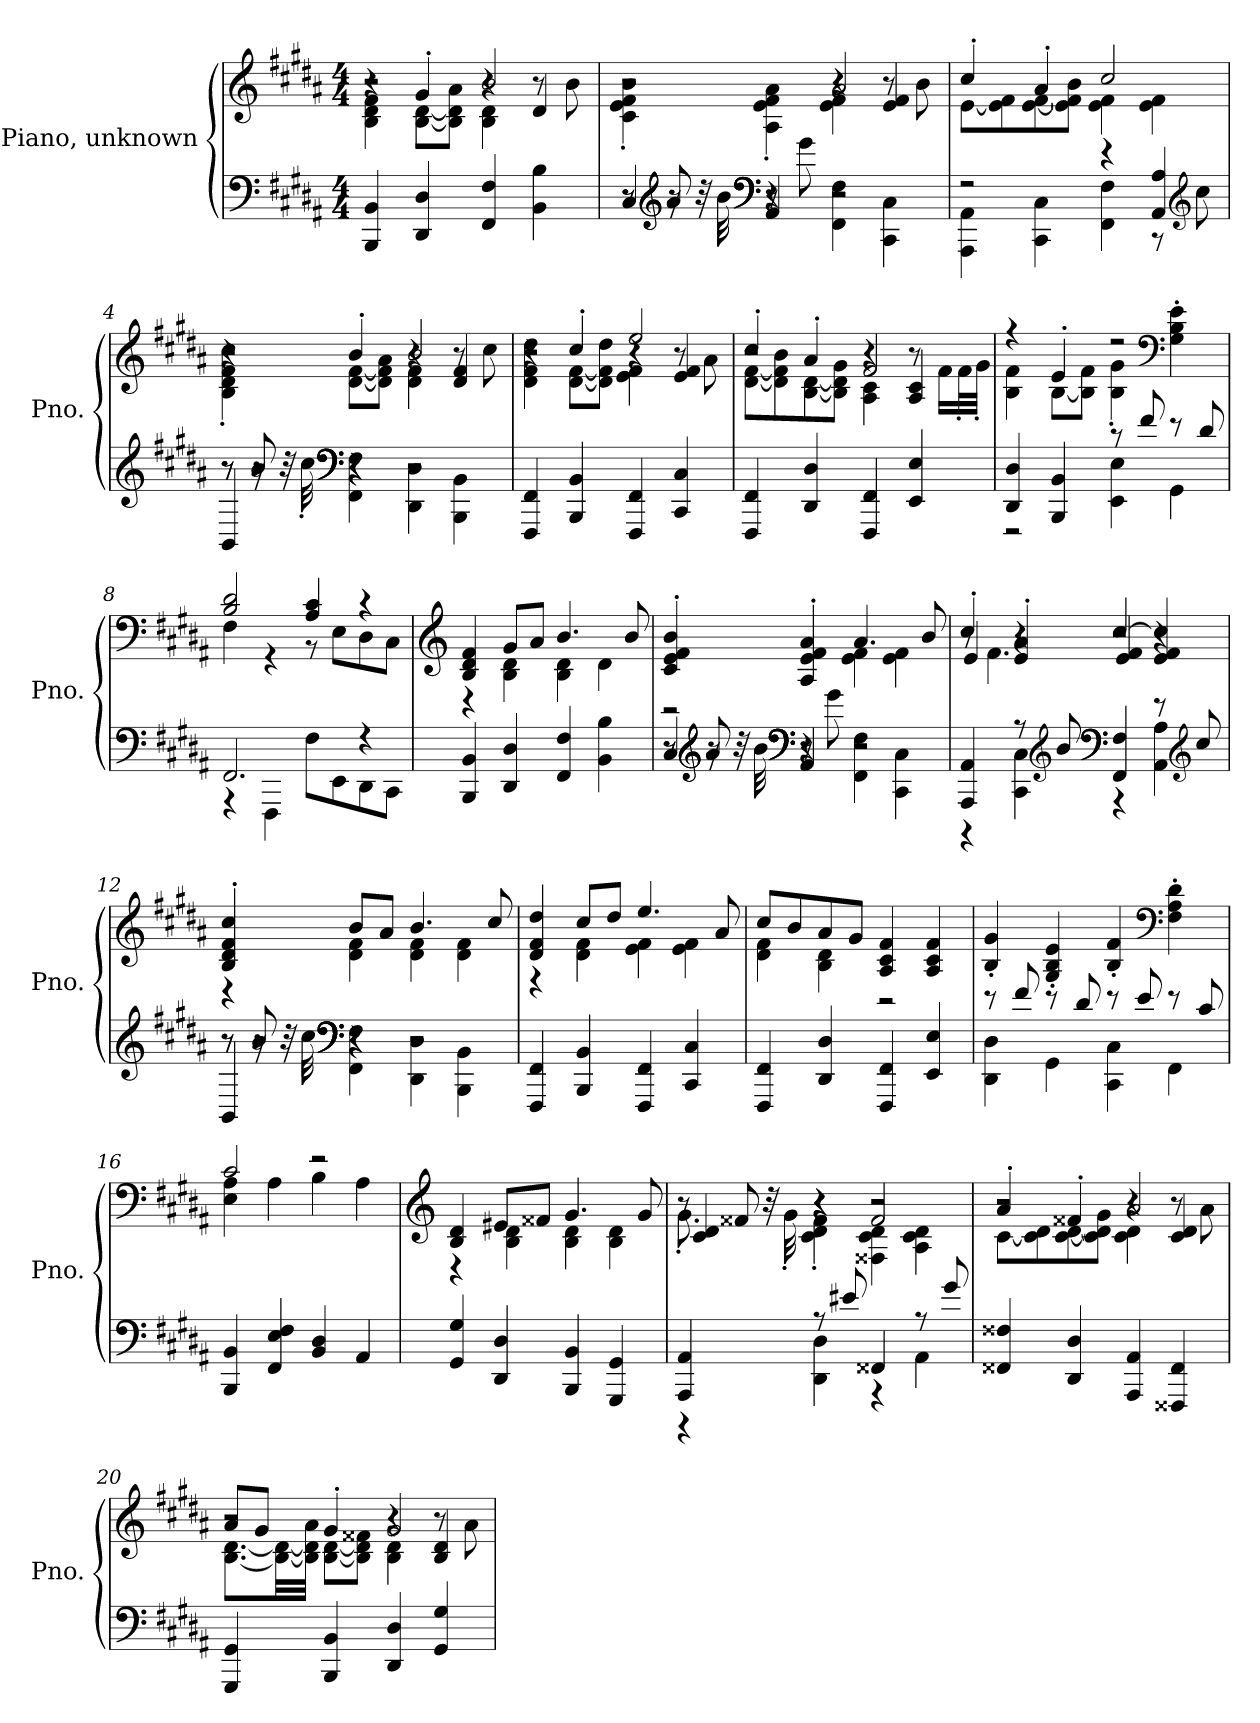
**kern	**kern
*part1	*part1
*staff2	*staff1
*I"Piano, unknown	*
*I'Pno.	*
*clefF4	*clefG2
*k[f#c#g#d#a#]	*k[f#c#g#d#a#]
*M4/4	*M4/4
*MM120	*MM120
=1	=1
*	*^
*	*	*^
4BBB/ 4BB/	4r	4B\ 4d#\ 4f#\	2r
4DD#/ 4D#/	4g#'/	[8B\ [8d#\L	.
.	.	8B\] 8d#\] 8a#\J	.
4FF#/ 4F#/	2b/	4B\ 4d#\	4r
4BB\ 4B\	.	8r	4d#/
.	.	8b\	.
=2	=2	=2	=2
*^	*	*	*
*	*^	*	*	*
8r	8r	4C#/	2r	4c#\' 4e\' 4f#\' 4b\'	2r
*clefG2	*	*	*	*	*
8a#/	16r	.	.	.	.
.	32r	.	.	.	.
.	32b\	.	.	.	.
*clefF4	*	*	*	*	*
4r	8r	4AA#/	.	4A#\' 4e\' 4f#\' 4a#\'	.
.	8g#\	.	.	.	.
2r	4FF#\ 4F#\	2r	2a#/	4e\ 4f#\	4r
.	4CC#\ 4C#\	.	.	8r	4e/ 4f#/
.	.	.	.	8b\	.
*	*v	*v	*	*	*
*	*	*	*v	*v
=3	=3	=3	=3
2r	4AAA#\ 4AA#\	4cc#'/	[8e\L
.	.	.	8e\] 8f#\
.	4CC#\ 4C#\	4a#'/	[8e\ [8f#\
.	.	.	8e\] 8f#\] 8b\J
4r	4FF#\ 4F#\	2cc#/	4e\ 4f#\
4AA#/ 4A#/	8r	.	4e\ 4f#\
*clefG2	*	*	*
.	8cc#\	.	.
!!LO:LB:g=z
=4	=4	=4	=4
*	*^	*	*^
8r	8r	4BB/	4r	4B\' 4d#\' 4f#\' 4cc#\'	2r
8b/	16r	.	.	.	.
.	32r	.	.	.	.
.	32cc#'\	.	.	.	.
*clefF4	*	*	*	*	*
4r	4FF#\ 4F#\	4r	4b'/	[8d#\ [8f#\L	.
.	.	.	.	8d#\] 8f#\] 8a#\J	.
2r	4DD#\ 4D#\	2r	2b/	4d#\ 4f#\	4r
.	4BBB\ 4BB\	.	.	8r	4d#/ 4f#/
.	.	.	.	8cc#\	.
*v	*v	*v	*	*	*
=5	=5	=5	=5
4FFF#/ 4FF#/	4r	4d#\ 4f#\ 4dd#\	2r
4BBB/ 4BB/	4cc#'/	[8d#\ [8f#\L	.
.	.	8d#\] 8f#\] 8dd#\J	.
4FFF#/ 4FF#/	2ee/	4e\ 4f#\	4r
4CC#/ 4C#/	.	8r	4e/ 4f#/
.	.	8a#\	.
=6	=6	=6	=6
4FFF#/ 4FF#/	4cc#'/	[8d#\ [8f#\L	2r
.	.	8d#\] 8f#\] 8b\	.
4DD#/ 4D#/	4a#'/	[8B\ [8d#\	.
.	.	8B\] 8d#\] 8g#\J	.
4FFF#/ 4FF#/	2f#/	4A#\ 4c#\	4r
4EE/ 4E/	.	8r	4A#/ 4c#/
.	.	16f#\LL	.
.	.	32f#'\L	.
.	.	32g#'\JJJ	.
*	*	*v	*v
!!LO:LB:g=z
=7	=7	=7
*^	*	*
4DD#/ 4D#/	2r	4r	4B\ 4f#\
4BBB/ 4BB/	.	4e'/	[8B\L
.	.	.	8B\] 8f#\J
8r	4EE\ 4E\	2r	4B\' 4g#\'
8f#/	.	.	.
*	*	*clefF4	*
8r	4GG#\	.	4G#\' 4B\' 4e\'
8d#/	.	.	.
=8	=8	=8	=8
2.FF#/	4r	2B/ 2d#/	4F#\
.	4FFF#\	.	4r
.	8F#\L	4A#/ 4c#/	8r
.	8EE\	.	8E\L
4r	8DD#\	4r	8D#\
.	8CC#\J	.	8C#\J
*v	*v	*	*
=9	=9	=9
*	*clefG2	*
4BBB/ 4BB/	4B/ 4d#/ 4f#/	4r
4DD#/ 4D#/	8g#/L	4B\ 4d#\
.	8a#/J	.
4FF#/ 4F#/	4.b/	4B\ 4d#\
4BB\ 4B\	.	4d#\
.	8b/	.
!!LO:LB:g=z	!!
=10	=10	=10
*^	*	*
*	*^	*	*
8r	8r	4C#/	4c#/' 4e/' 4f#/' 4b/'	2r
*clefG2	*	*	*	*
8a#/	16r	.	.	.
.	32r	.	.	.
.	32b\	.	.	.
*clefF4	*	*	*	*
4r	8r	4AA#/	4A#/' 4e/' 4f#/' 4a#/'	.
.	8g#\	.	.	.
2r	4FF#\ 4F#\	2r	4.a#/	4e\ 4f#\
.	4CC#\ 4C#\	.	.	4e\ 4f#\
.	.	.	8b/	.
*	*v	*v	*	*
=11	=11	=11	=11
*	*	*	*^
4AAA#/ 4AA#/	4r	4cc#'/	8r	4e/
.	.	.	4.f#\	.
8r	4CC#\ 4C#\	4e/' 4a#/'	.	4r
*clefG2	*	*	*	*
8b/	.	.	.	.
*clefF4	*	*	*	*
4FF#/ 4F#/	4r	[4cc#/	2r	4e/ 4f#/
8r	4AA#\ 4A#\	4e/ 4f#/ 4cc#/]	.	4r
*clefG2	*	*	*	*
8cc#/	.	.	.	.
*	*	*	*v	*v
!!LO:LB:g=z
=12	=12	=12	=12
*	*^	*	*
8r	8r	4BB/	4B/' 4d#/' 4f#/' 4cc#/'	4r
8b/	16r	.	.	.
.	32r	.	.	.
.	32cc#\	.	.	.
*clefF4	*	*	*	*
4r	4FF#\ 4F#\	4r	8b/L	4d#\ 4f#\
.	.	.	8a#/J	.
2r	4DD#\ 4D#\	2r	4.b/	4d#\ 4f#\
.	4BBB\ 4BB\	.	.	4d#\ 4f#\
.	.	.	8cc#/	.
*v	*v	*v	*	*
=13	=13	=13
4FFF#/ 4FF#/	4d#/ 4f#/ 4dd#/	4r
4BBB/ 4BB/	8cc#/L	4d#\ 4f#\
.	8dd#/J	.
4FFF#/ 4FF#/	4.ee/	4e\ 4f#\
4CC#/ 4C#/	.	4e\ 4f#\
.	8a#/	.
=14	=14	=14
4FFF#/ 4FF#/	8cc#/L	4d#\ 4f#\
.	8b/	.
4DD#/ 4D#/	8a#/	4B\ 4d#\
.	8g#/J	.
4FFF#/ 4FF#/	4A#/ 4c#/ 4f#/	2r
4EE/ 4E/	4A#/ 4c#/ 4f#/	.
*	*v	*v
=15	=15
*^	*
8r	4DD#\ 4D#\	4B/' 4g#/'
8f#/	.	.
8r	4GG#\	4G#/' 4B/' 4e/'
8d#/	.	.
8r	4CC#\ 4C#\	4B/' 4f#/'
8e/	.	.
*	*	*clefF4
8r	4FF#\	4F#\' 4A#\' 4d#\'
8c#/	.	.
*v	*v	*
!!LO:LB:g=z
=16	=16
*	*^
4BBB/ 4BB/	2c#/	4E\ 4A#\
4FF#/ 4E/ 4F#/	.	4A#\
4BB/ 4D#/	2r	4B\
4AA#/	.	4A#\
=17	=17	=17
*	*clefG2	*
4GG#/ 4G#/	4B/ 4d#/	4r
4DD#/ 4D#/	8e#X/L	4B\ 4d#\
.	8f##X/J	.
4BBB/ 4BB/	4.g#/	4B\ 4d#\
4GGG#/ 4GG#/	.	4B\ 4d#\
.	8g#/	.
=18	=18	=18
*^	*	*^
4AAA#/ 4AA#/	4r	8r	8.g#'\	4c#/ 4d#/
.	.	8f##X/	.	.
.	.	.	32r	.
.	.	.	32g#'\	.
8r	4DD#\ 4D#\	4r	4c#\' 4d#\' 4f##\'	4r
8e#X/	.	.	.	.
4FF##X/	4r	2f##/	4F##X\ 4c#\ 4d#\	2r
8r	4AA#\	.	4A#\ 4c#\ 4d#\	.
8g#/	.	.	.	.
*v	*v	*	*	*
!!LO:PB:g=z	!!	!!
=19	=19	=19	=19
4FF##X/ 4F##X/	4a#'/	[8c#\L	2r
.	.	8c#\] 8d#\	.
4DD#/ 4D#/	4f##X'/	[8c#\ [8d#\	.
.	.	8c#\] 8d#\] 8g#\J	.
4AAA#/ 4AA#/	2a#/	4c#\ 4d#\	4r
4FFF##X/ 4FF##/	.	8r	4c#/ 4d#/
.	.	8a#\	.
=20	=20	=20	=20
4GGG#/ 4GG#/	8a#/L	[8.B\ [8.d#\L	2r
.	8g#/J	.	.
.	.	32B\_ 32d#\_LL	.
.	.	32B\] 32d#\] 32a#\JJJ	.
4BBB/ 4BB/	4g#'/	[8B\ [8d#\L	.
.	.	8B\] 8d#\] 8f##X\J	.
4DD#/ 4D#/	2g#/	4B\ 4d#\	4r
4GG#/ 4G#/	.	8r	4B/ 4d#/
.	.	8a#\	.
*	*v	*v	*v
=	=
*-	*-
